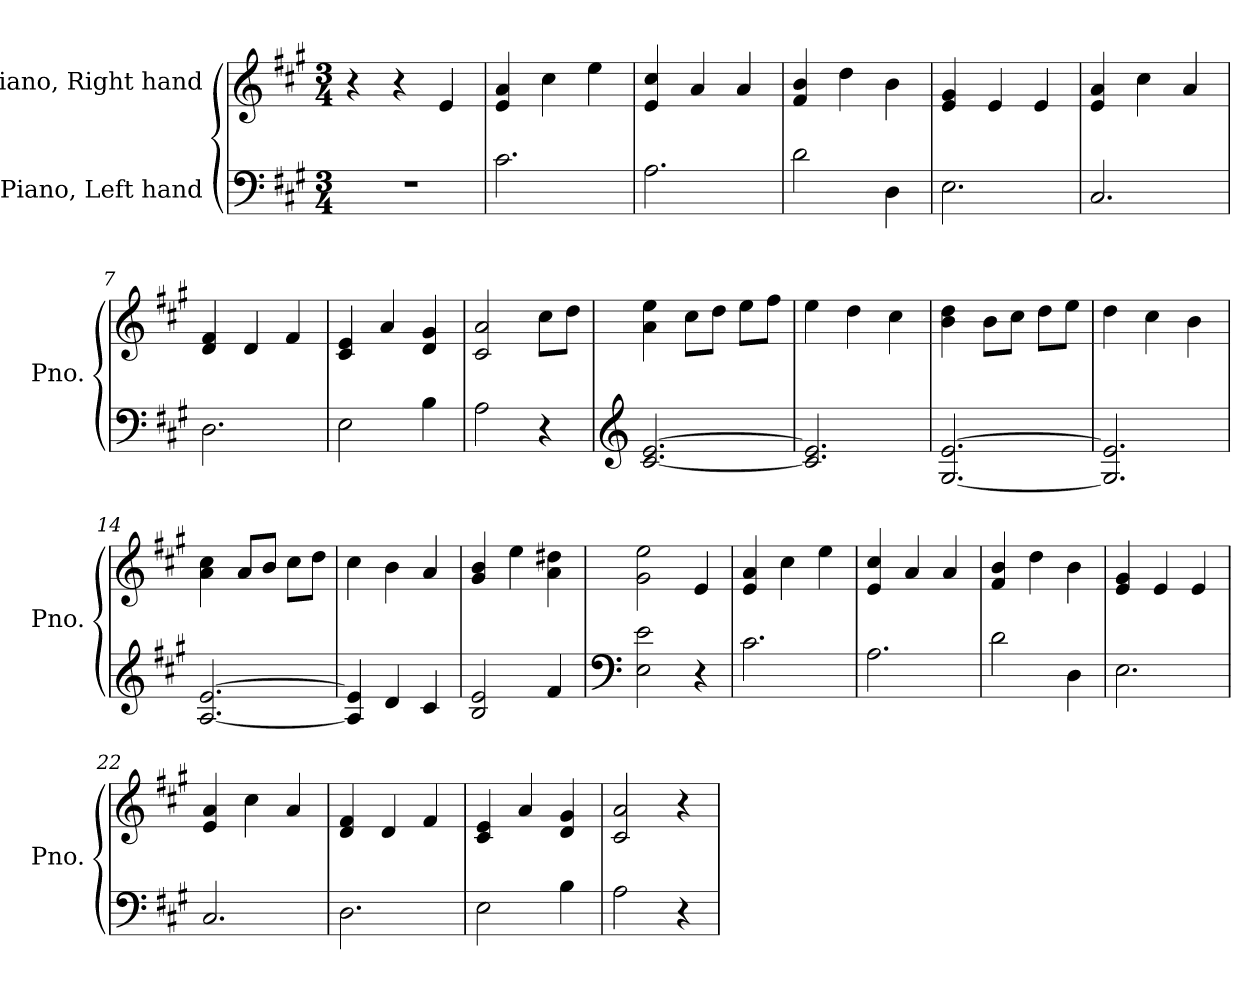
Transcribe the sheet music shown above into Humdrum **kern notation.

**kern	**kern
*part2	*part1
*staff2	*staff1
*I"Piano, Left hand	*I"Piano, Right hand
*I'Pno.	*I'Pno.
*clefF4	*clefG2
*k[f#c#g#]	*k[f#c#g#]
*M3/4	*M3/4
*MM120	*MM120
=1	=1
2.r	4r
.	4r
.	4e/
=2	=2
2.c#\	4e/ 4a/
.	4cc#\
.	4ee\
=3	=3
2.A\	4e/ 4cc#/
.	4a/
.	4a/
=4	=4
2d\	4f#/ 4b/
.	4dd\
4D\	4b\
=5	=5
2.E\	4e/ 4g#/
.	4e/
.	4e/
=6	=6
2.C#/	4e/ 4a/
.	4cc#\
.	4a/
=7	=7
2.D\	4d/ 4f#/
.	4d/
.	4f#/
=8	=8
2E\	4c#/ 4e/
.	4a/
4B\	4d/ 4g#/
!!LO:LB:g=z
=9	=9
2A\	2c#/ 2a/
4r	8cc#\L
.	8dd\J
=10	=10
*clefG2	*
[2.c#/ [2.e/	4a\ 4ee\
.	8cc#\L
.	8dd\J
.	8ee\L
.	8ff#\J
=11	=11
2.c#/] 2.e/]	4ee\
.	4dd\
.	4cc#\
=12	=12
[2.G#/ [2.e/	4b\ 4dd\
.	8b\L
.	8cc#\J
.	8dd\L
.	8ee\J
=13	=13
2.G#/] 2.e/]	4dd\
.	4cc#\
.	4b\
=14	=14
[2.A/ [2.e/	4a\ 4cc#\
.	8a/L
.	8b/J
.	8cc#\L
.	8dd\J
=15	=15
4A/] 4e/]	4cc#\
4d/	4b\
4c#/	4a/
=16	=16
2B/ 2e/	4g#/ 4b/
.	4ee\
4f#/	4a\ 4dd#X\
!!LO:LB:g=z
=17	=17
*clefF4	*
2E\ 2e\	2g#\ 2ee\
4r	4e/
=18	=18
2.c#\	4e/ 4a/
.	4cc#\
.	4ee\
=19	=19
2.A\	4e/ 4cc#/
.	4a/
.	4a/
=20	=20
2d\	4f#/ 4b/
.	4dd\
4D\	4b\
=21	=21
2.E\	4e/ 4g#/
.	4e/
.	4e/
=22	=22
2.C#/	4e/ 4a/
.	4cc#\
.	4a/
=23	=23
2.D\	4d/ 4f#/
.	4d/
.	4f#/
=24	=24
2E\	4c#/ 4e/
.	4a/
4B\	4d/ 4g#/
=25	=25
2A\	2c#/ 2a/
4r	4r
=	=
*-	*-
